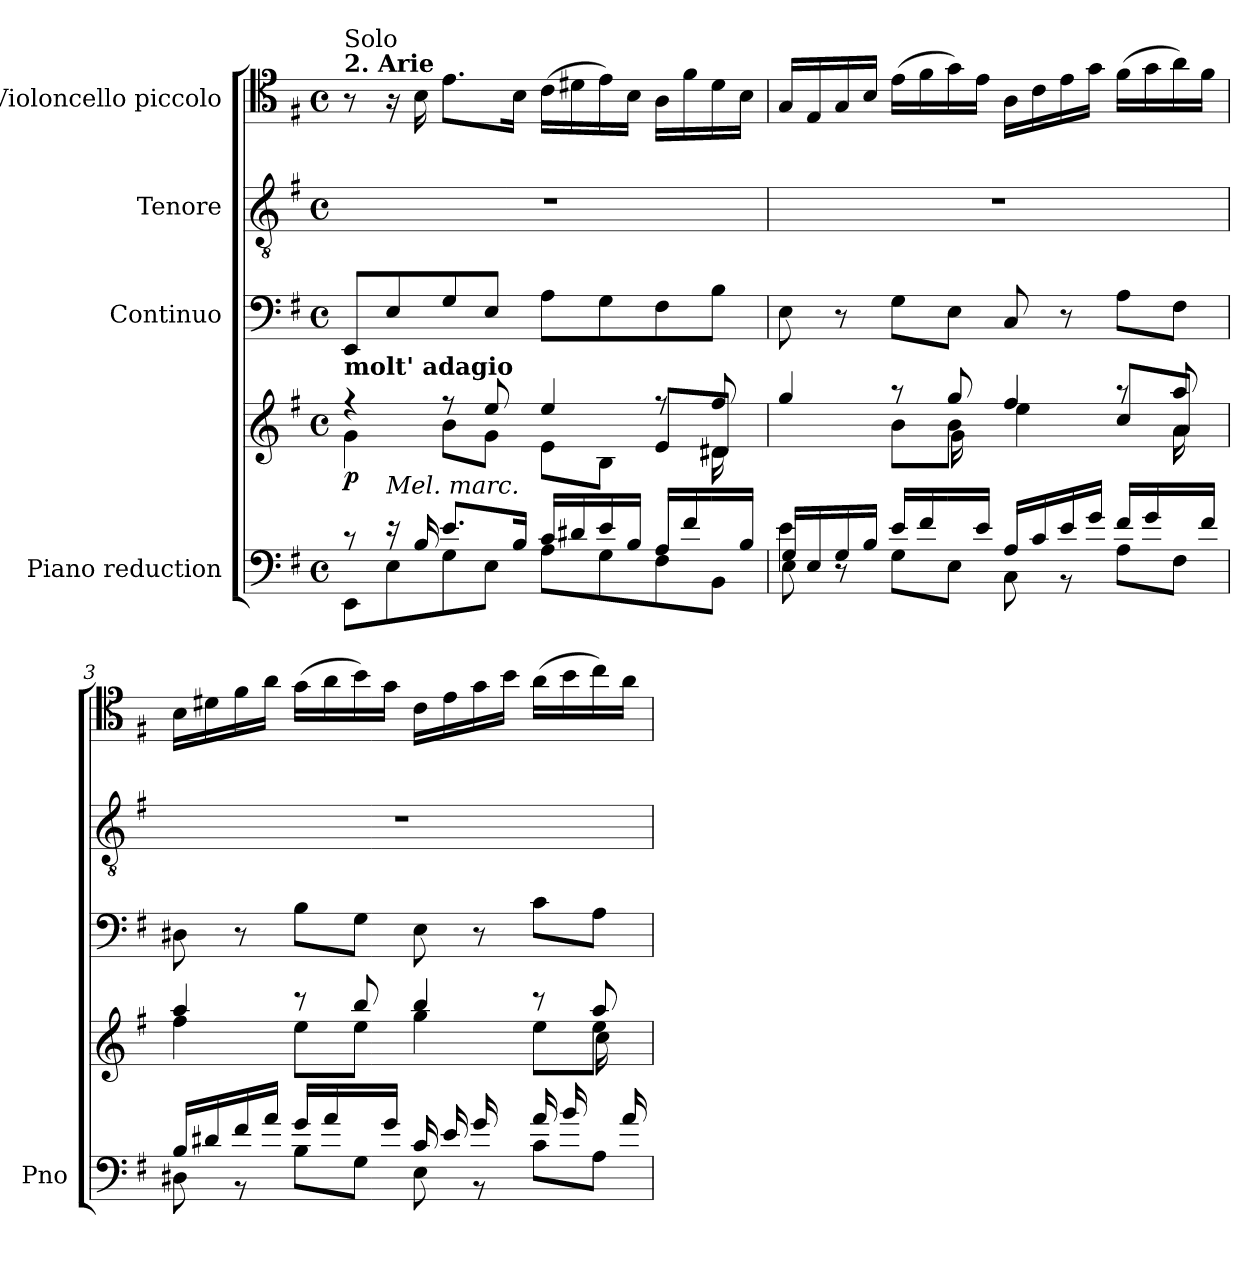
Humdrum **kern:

**kern	**kern	**dynam	**kern	**kern	**kern
*part4	*part4	*part4	*part3	*part2	*part1
*staff5	*staff4	*staff4/5	*staff3	*staff2	*staff1
*I"Piano reduction	*	*	*I"Continuo	*I"Tenore	*I"Violoncello piccolo
*I'Pno	*	*	*	*	*
*stria5	*stria5	*	*	*	*
*clefF4	*clefG2	*	*clefF4	*clefGv2	*clefC4
*k[f#]	*k[f#]	*	*k[f#]	*k[f#]	*k[f#]
*M4/4	*M4/4	*	*M4/4	*M4/4	*M4/4
*met(c)	*met(c)	*	*met(c)	*met(c)	*met(c)
=1	=1	=1	=1	=1	=1
*^	*^	*	*	*	*
*	*	*	*^	*	*	*	*
!	!	!	!	!	!	!	!	!LO:TX:a:B:t=2. Arie
!	!	!	!	!	!	!	!	!LO:TX:a:t=Solo
!	!	!	!	!	!	!LO:TX:b:B:t=molt' adagio	!	!
!	!	!	!	!	!LO:DY:b	!	!	!
8r	8EE\L	4r	4g\	2..ryy	p	8EE/L	1r	8r
!LO:TX:a:i:t=Mel. marc.	!	!	!	!	!	!	!	!
16r	8E\	.	.	.	.	8E/	.	16r
16B/	.	.	.	.	.	.	.	16B\
8.e/L	8G\	8r	8b\L	.	.	8G/	.	8.e\L
.	8E\J	8ee/	8g\J	.	.	8E/J	.	.
16B/Jk	.	.	.	.	.	.	.	16B\Jk
16c/LL	8A\L	4ee/	8e\L	.	.	8A\L	.	(16c\LL
16d#X/	.	.	.	.	.	.	.	16d#X\
16e/	8G\	.	8B\J	.	.	8G\	.	16e\)
16B/JJ	.	.	.	.	.	.	.	16B\JJ
16A/LL	8F#\	8r	8e\L	.	.	8F#\	.	16A\LL
16f#/	.	.	.	.	.	.	.	16f#\
16ryy	8BB\J	8ff#/	8d#X/J	16d#X\	.	8B\J	.	16d#\
16B/JJ	.	.	.	16ryy	.	.	.	16B\JJ
=2	=2	=2	=2	=2	=2	=2	=2	=2
*	*^	*	*	*	*	*	*	*
4e\	16G/LL	8E\	4gg/	4ryy	4.ryy	.	8E\	1r	16G/LL
.	16E/	.	.	.	.	.	.	.	16E/
.	16G/	8r	.	.	.	.	8r	.	16G/
.	16B/JJ	.	.	.	.	.	.	.	16B/JJ
2.ryy	16e/LL	8G\L	8r	8b\L	.	.	8G\L	.	(16e\LL
.	16f#/	.	.	.	.	.	.	.	16f#\
.	16ryy	8E\J	8gg/	8b\J	16g\	.	8E\J	.	16g\)
.	16e/JJ	.	.	.	4..ryy	.	.	.	16e\JJ
.	16A/LL	8C\	4ff#/	4ee\	.	.	8C/	.	16A\LL
.	16c/	.	.	.	.	.	.	.	16c\
.	16e/	8r	.	.	.	.	8r	.	16e\
.	16g/JJ	.	.	.	.	.	.	.	16g\JJ
.	16f#/LL	8A\L	8r	8cc\L	.	.	8A\L	.	(16f#\LL
.	16g/	.	.	.	.	.	.	.	16g\
.	16ryy	8F#\J	8aa/	8a/J	16a\	.	8F#\J	.	16a\)
.	16f#/JJ	.	.	.	16ryy	.	.	.	16f#\JJ
*	*v	*v	*	*	*	*	*	*	*
=3	=3	=3	=3	=3	=3	=3	=3	=3
16B/LL	8D#X\	4aa/	4ff#\	4.ryy	.	8D#X\	1r	16B\LL
16d#X/	.	.	.	.	.	.	.	16d#X\
16f#/	8r	.	.	.	.	8r	.	16f#\
16a/JJ	.	.	.	.	.	.	.	16a\JJ
16g/LL	8B\L	8r	8ee\L	.	.	8B\L	.	(16g\LL
16a/	.	.	.	.	.	.	.	16a\
16ryy	8G\J	8bb/	8ee\J	16b\	.	8G\J	.	16b\)
16g/JJ	.	.	.	4ryy	.	.	.	16g\JJ
16c/LL	8E\	4bb/	4gg\	.	.	8E\	.	16c\LL
16e/	.	.	.	.	.	.	.	16e\
16g/	8r	.	.	.	.	8r	.	16g\
16ryy	.	.	.	16b\JJ	.	.	.	16b\JJ
16a/LL	8c\L	8r	8ee\L	8ryy	.	8c\L	.	(16a\LL
16b/	.	.	.	.	.	.	.	16b\
16ryy	8A\J	8aa/	8ee\J	16cc\	.	8A\J	.	16cc\)
16a/JJ	.	.	.	16ryy	.	.	.	16a\JJ
*v	*v	*	*	*	*	*	*	*
*	*v	*v	*v	*	*	*	*
=	=	=	=	=	=
*-	*-	*-	*-	*-	*-
